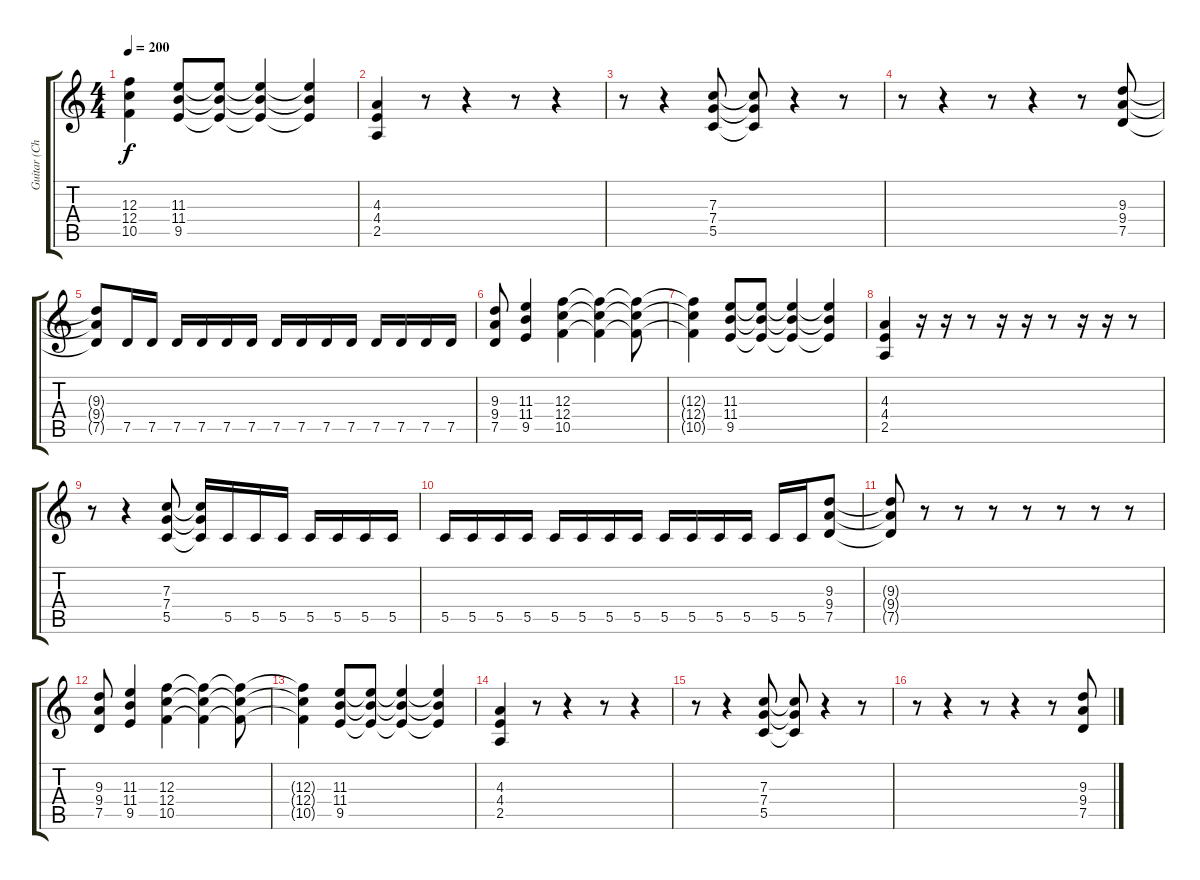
\track ("Guitar (Chorus)" "Guitar (Ch") {instrument distortionguitar}
\staff {score tabs}
\tuning (D4 A3 F3 C3 G2 D2) {hide}
\ts (4 4)
\tempo 200
\clef g2
\ks c
(12.3{t} 12.4{t} 10.5{t}).4{dy f} (11.3 11.4 9.5).8 (11.3{t} 11.4{t} 9.5{t}).8 (11.3{t} 11.4{t} 9.5{t}).4 (11.3{t} 11.4{t} 9.5{t}).4 |
(4.3 4.4 2.5).4 r.8 r.4 r.8 r.4 |
r.8 r.4 (7.3 7.4 5.5).8 (7.3{t} 7.4{t} 5.5{t}).8 r.4 r.8 |
r.8 r.4 r.8 r.4 r.8 (9.3 9.4 7.5).8 |
(9.3{t} 9.4{t} 7.5{t}).8 7.5.16 7.5.16 7.5.16 7.5.16 7.5.16 7.5.16 7.5.16 7.5.16 7.5.16 7.5.16 7.5.16 7.5.16 7.5.16 7.5.16 |
(9.3 9.4 7.5).8 (11.3 11.4 9.5).4 (12.3 12.4 10.5).4 (12.3{t} 12.4{t} 10.5{t}).4 (12.3{t} 12.4{t} 10.5{t}).8 |
(12.3{t} 12.4{t} 10.5{t}).4 (11.3 11.4 9.5).8 (11.3{t} 11.4{t} 9.5{t}).8 (11.3{t} 11.4{t} 9.5{t}).4 (11.3{t} 11.4{t} 9.5{t}).4 |
(4.3 4.4 2.5).4{volume 16} r.16 r.16 r.8 r.16 r.16 r.8 r.16 r.16 r.8 |
r.8 r.4 (7.3 7.4 5.5).8 (7.3{t} 7.4{t} 5.5{t}).16 5.5.16 5.5.16 5.5.16 5.5.16 5.5.16 5.5.16 5.5.16 |
5.5.16 5.5.16 5.5.16 5.5.16 5.5.16 5.5.16 5.5.16 5.5.16 5.5.16 5.5.16 5.5.16 5.5.16 5.5.16 5.5.16 (9.3 9.4 7.5).8 |
(9.3{t} 9.4{t} 7.5{t}).8 r.8 r.8 r.8 r.8 r.8 r.8 r.8 |
(9.3 9.4 7.5).8 (11.3 11.4 9.5).4 (12.3 12.4 10.5).4 (12.3{t} 12.4{t} 10.5{t}).4 (12.3{t} 12.4{t} 10.5{t}).8 |
(12.3{t} 12.4{t} 10.5{t}).4 (11.3 11.4 9.5).8 (11.3{t} 11.4{t} 9.5{t}).8 (11.3{t} 11.4{t} 9.5{t}).4 (11.3{t} 11.4{t} 9.5{t}).4 |
(4.3 4.4 2.5).4 r.8 r.4 r.8 r.4 |
r.8 r.4 (7.3 7.4 5.5).8 (7.3{t} 7.4{t} 5.5{t}).8 r.4 r.8 |
r.8 r.4 r.8 r.4 r.8 (9.3 9.4 7.5).8
